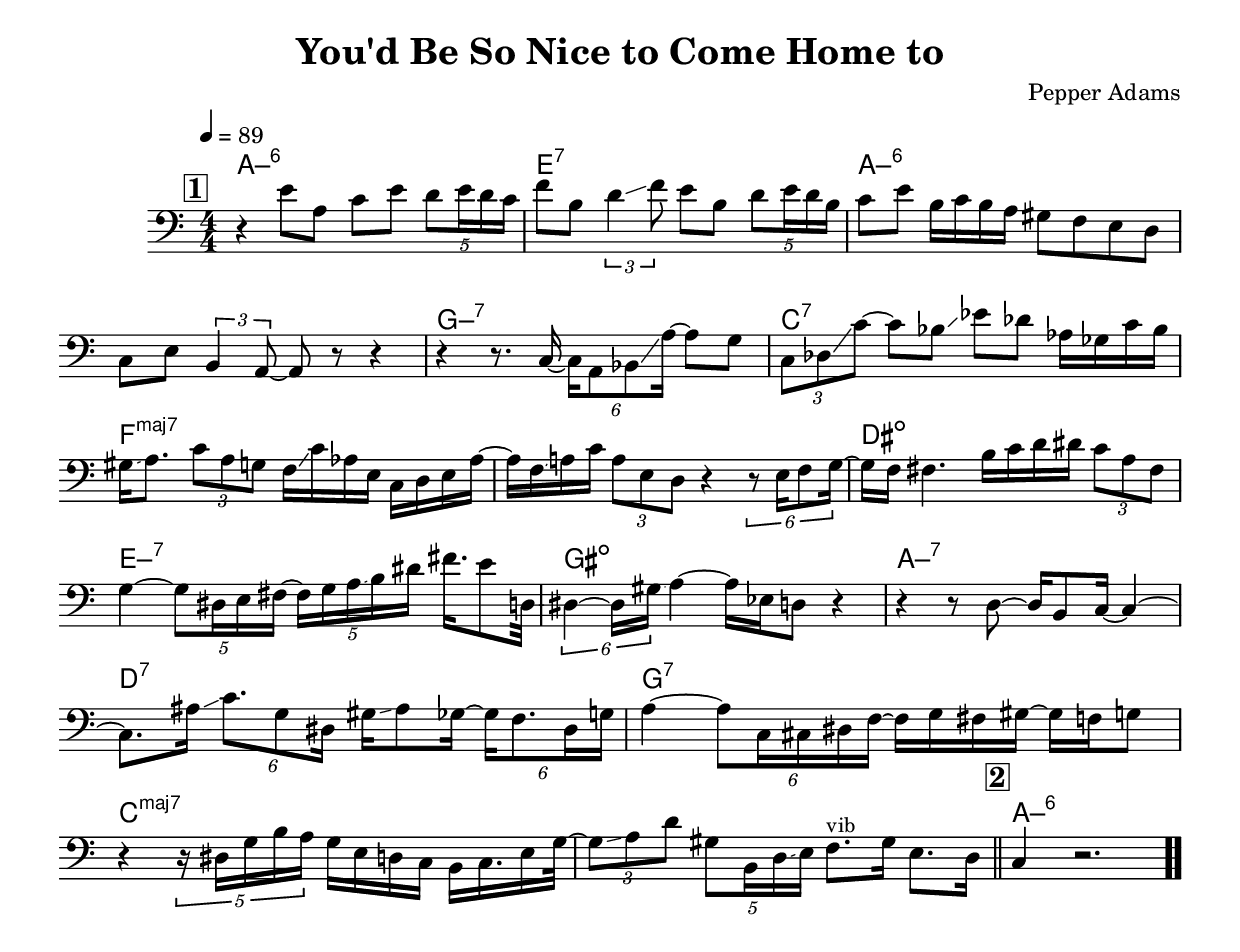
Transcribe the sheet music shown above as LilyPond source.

\version "2.13.2"

#(ly:set-option 'point-and-click #f)

\header {
  title = "You'd Be So Nice to Come Home to"
  composer = "Pepper Adams"
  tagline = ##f
}
global =
{
    \override Staff.TimeSignature #'style = #'()
    \time 4/4
    \clef "bass"
    \key c \major
    \override Rest #'direction = #'0
    \override MultiMeasureRest #'staff-position = #0
}
\score
{
<<
    \transpose c' c'

    \new ChordNames { \chords {
      \set majorSevenSymbol = \markup { "maj7" }
      \set minorChordModifier = \markup { \char ##x2013 }
      
      | a1:min6 | e1:7 | a1:min6 | s1 | g1:min7 | c1:7 | f1:maj | s1 
      | dis1:dim | e1:min7 | gis1:dim | a1:min7 | d1:7 | g1:7 | c1:maj | s1 
      | a1:min6|
      }
      }

    \new Staff
    <<
    \transpose c' c'

    {
      \global
  		%\override Score.MetronomeMark #'transparent = ##t
  		%\override Score.MetronomeMark #'stencil = ##f
  		
  		\override HorizontalBracket #'direction = #UP
  		\override HorizontalBracket #'bracket-flare = #'(0 . 0)
  		
  		\override TextSpanner #'dash-fraction = #1.0
  		\override TextSpanner #'bound-details #'left #'text = \markup{ \concat{\draw-line #'(0 . -1.0) \draw-line #'(1.0 . 0) }}
  		\override TextSpanner #'bound-details #'right #'text = \markup{ \concat{ \draw-line #'(1.0 . 0) \draw-line #'(0 . -1.0) }}
          \set Score.markFormatter = #format-mark-box-numbers


      \tempo 4 = 89
      \set Score.currentBarNumber = #-15
     
      \bar "||" \mark \default r4 e'8 a8 c'8 e'8 \tuplet 5/4 {d'8 e'16 d'16 c'16} 
      | f'8 b8 \tuplet 3/2 {d'4\glissando  f'8} e'8 b8 \tuplet 5/4 {d'8 e'16 d'16 b16} 
      | c'8 e'8 b16 c'16 b16 a16 gis8 f8 e8 d8 
      | c8 e8 \tuplet 3/2 {b,4 a,8~} a,8 r8 r4 
      | r4 r8. c16~ \tuplet 6/4 {c16 a,8 bes,8\glissando  a16~} a8 g8 
      | \tuplet 3/2 {c8 des8\glissando  c'8~} c'8 bes8\glissando  es'8 des'8 aes16 ges16 c'16 bes16 
      | gis16\glissando  a8. \tuplet 3/2 {c'8 a8 g8} f16\glissando  c'16 aes16 e16 c16 d16 e16 aes16~ 
      | aes16 f16\glissando  a16 c'16 \tuplet 3/2 {a8 e8 d8} r4 \tuplet 6/4 {r8 e16 f8 g16~} 
      | g16 f16\glissando  fis4. b16 c'16 d'16 dis'16 \tuplet 3/2 {c'8 a8 fis8} 
      | g4~ \tuplet 5/4 {g8 dis16 e16 fis16~} \tuplet 5/4 {fis16 g16 a16\glissando  b16 dis'16} fis'16. e'8 d32\glissando  
      | \tuplet 6/4 {dis4~ dis16 gis16\glissando } a4~ a16 es16 d8 r4 
      | r4 r8 d8~ d16 b,8 c16~ c4~ 
      | c8. ais16\glissando  \tuplet 6/4 {c'8. g8 dis16} gis16\glissando  ais8 ges16~ \tuplet 6/4 {ges16 f8. dis16 g16} 
      | a4~ \tuplet 6/4 {a8 c16 cis16 dis16 f16~} f16 g16 fis16 gis16~ gis16 f16 g8 
      | r4 \tuplet 5/4 {r16 dis16 g16 b16 a16} g16 e16 d16 c16 b,16 c16. e16 g32~ 
      | \tuplet 3/2 {g8\glissando  a8 d'8} \tuplet 5/4 {gis8 b,16 d16\glissando  e16} f8.^\markup{\left-align \small vib} gis16 e8. d16 
      \bar "||" \mark \default c4 r2.\bar  ".."
    }
    >>
>>    
}
